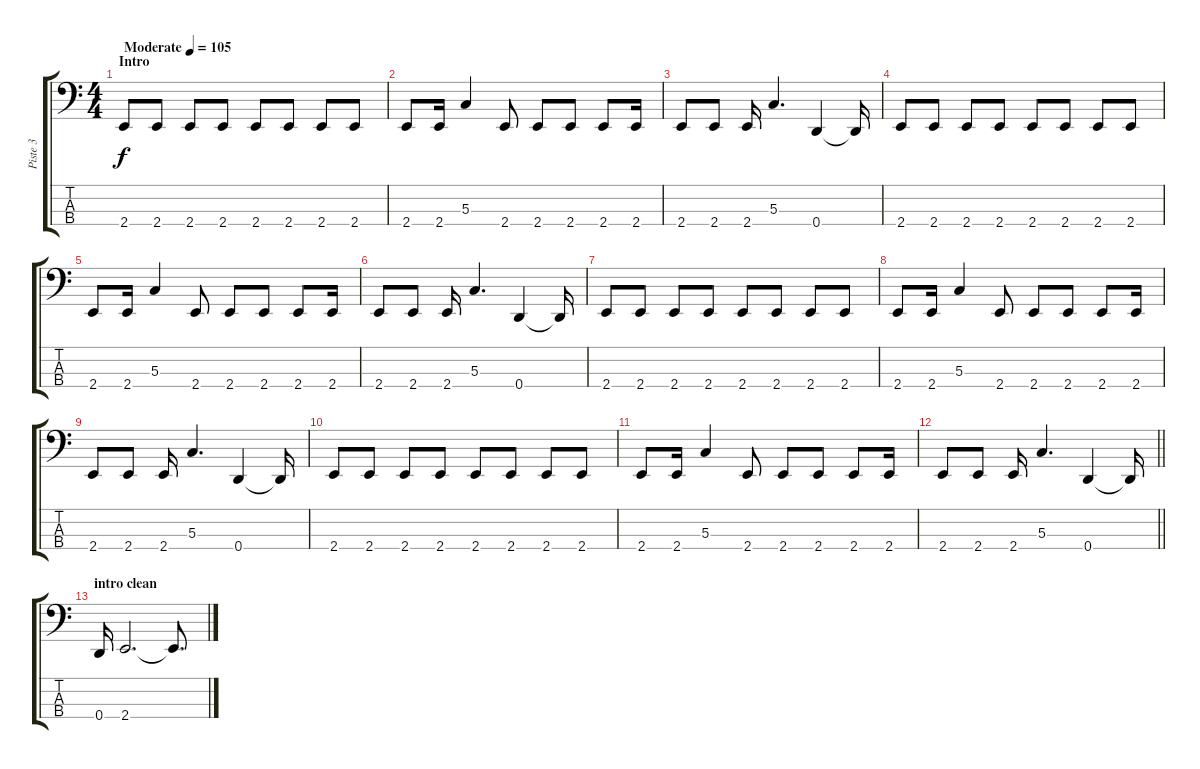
\track ("Piste 3" "Piste 3") {instrument electricbassfinger}
\staff {score tabs}
\tuning (F2 C2 G1 D1) {hide}
\ts (4 4)
\section ("" "Intro")
\tempo (105 "Moderate")
\clef f4
\ks c
2.4.8{dy f instrument electricbassfinger} 2.4.8 2.4.8 2.4.8 2.4.8 2.4.8 2.4.8 2.4.8 |
2.4.8 2.4.16 5.3.4 2.4.8 2.4.8 2.4.8 2.4.8 2.4.16 |
2.4.8 2.4.8 2.4.16 5.3.4{d} 0.4.4 0.4{t}.16 |
2.4.8 2.4.8 2.4.8 2.4.8 2.4.8 2.4.8 2.4.8 2.4.8 |
2.4.8 2.4.16 5.3.4 2.4.8 2.4.8 2.4.8 2.4.8 2.4.16 |
2.4.8 2.4.8 2.4.16 5.3.4{d} 0.4.4 0.4{t}.16 |
2.4.8 2.4.8 2.4.8 2.4.8 2.4.8 2.4.8 2.4.8 2.4.8 |
2.4.8 2.4.16 5.3.4 2.4.8 2.4.8 2.4.8 2.4.8 2.4.16 |
2.4.8 2.4.8 2.4.16 5.3.4{d} 0.4.4 0.4{t}.16 |
2.4.8 2.4.8 2.4.8 2.4.8 2.4.8 2.4.8 2.4.8 2.4.8 |
2.4.8 2.4.16 5.3.4 2.4.8 2.4.8 2.4.8 2.4.8 2.4.16 |
\barLineRight lightlight
2.4.8 2.4.8 2.4.16 5.3.4{d} 0.4.4 0.4{t}.16 |
\section ("" "intro clean")
0.4.16 2.4.2{d} 2.4{t}.8{d}
